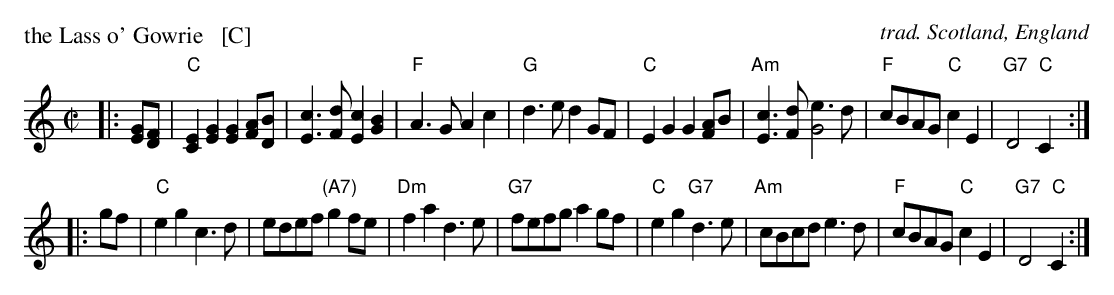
X:1
P: the Lass o' Gowrie   [C]
O: trad. Scotland, England
M: C|
L: 1/8
K: C
|: [GE][FD] \
| "C"[E2C2][G2E2] [G2E2][AF][BD] | [c3E3][dF] [c2E2][B2G2] \
| "F"A3G A2c2 | "G"d3e d2 GF \
| "C"E2G2 G2[AF]B | "Am"[c3E3][dF] [e3G4]d \
| "F"cBAG "C"c2E2 | "G7"D4 "C"C2 :|
|: gf \
| "C"e2g2 c3d | edef "(A7)"g2fe \
| "Dm"f2a2 d3e | "G7"fefg a2gf \
| "C"e2g2 "G7"d3e | "Am"cBcd e3d \
| "F"cBAG "C"c2E2 | "G7"D4 "C"C2 :|
